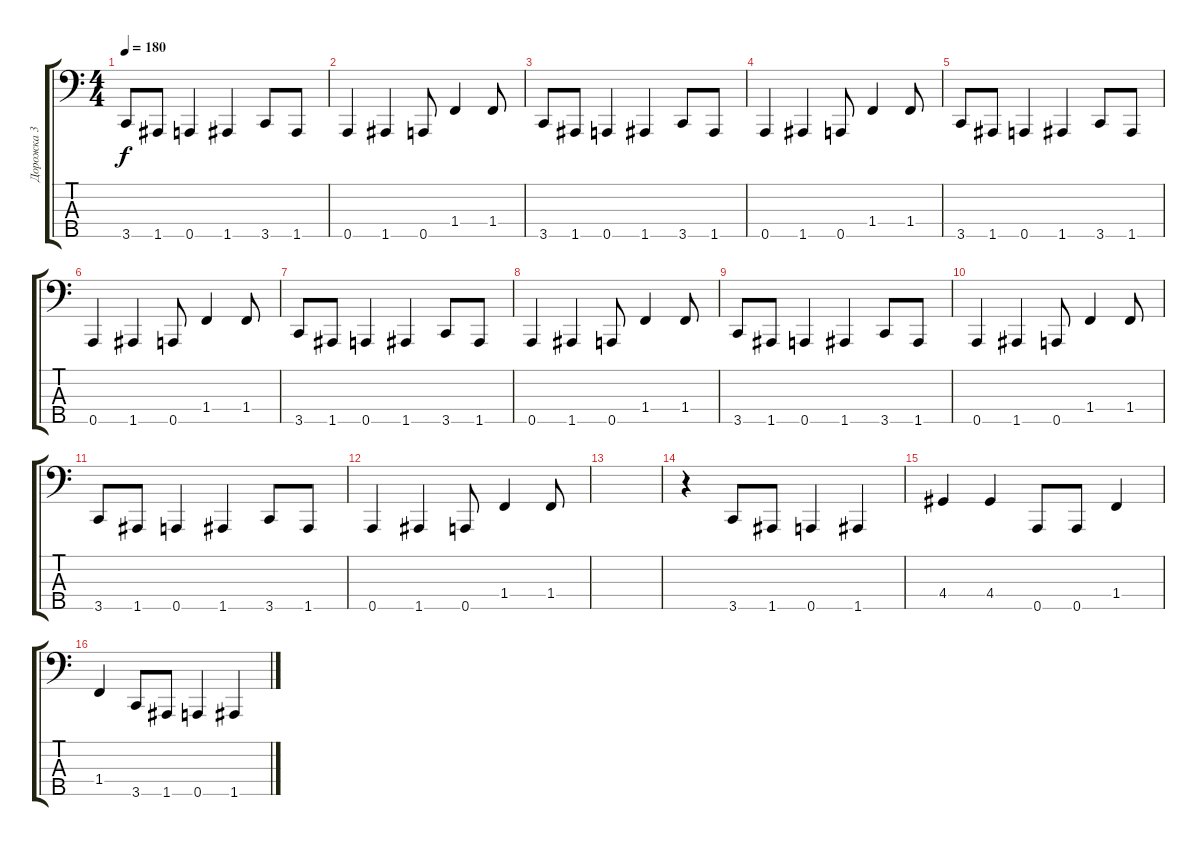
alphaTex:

\track ("Дорожка 3" "Дорожка 3") {instrument electricbasspick}
\staff {score tabs}
\tuning (G2 D2 A1 E1 A0) {hide}
\ts (4 4)
\tempo 180
\clef f4
\ks c
3.5.8{dy f} 1.5.8 0.5.4 1.5.4 3.5.8 1.5.8 |
0.5.4 1.5.4 0.5.8 1.4.4 1.4.8 |
3.5.8 1.5.8 0.5.4 1.5.4 3.5.8 1.5.8 |
0.5.4 1.5.4 0.5.8 1.4.4 1.4.8 |
3.5.8 1.5.8 0.5.4 1.5.4 3.5.8 1.5.8 |
0.5.4 1.5.4 0.5.8 1.4.4 1.4.8 |
3.5.8 1.5.8 0.5.4 1.5.4 3.5.8 1.5.8 |
0.5.4 1.5.4 0.5.8 1.4.4 1.4.8 |
3.5.8 1.5.8 0.5.4 1.5.4 3.5.8 1.5.8 |
0.5.4 1.5.4 0.5.8 1.4.4 1.4.8 |
3.5.8 1.5.8 0.5.4 1.5.4 3.5.8 1.5.8 |
0.5.4 1.5.4 0.5.8 1.4.4 1.4.8 |
|
r.4 3.5.8 1.5.8 0.5.4 1.5.4 |
4.4.4 4.4.4 0.5.8 0.5.8 1.4.4 |
1.4.4 3.5.8 1.5.8 0.5.4 1.5.4
